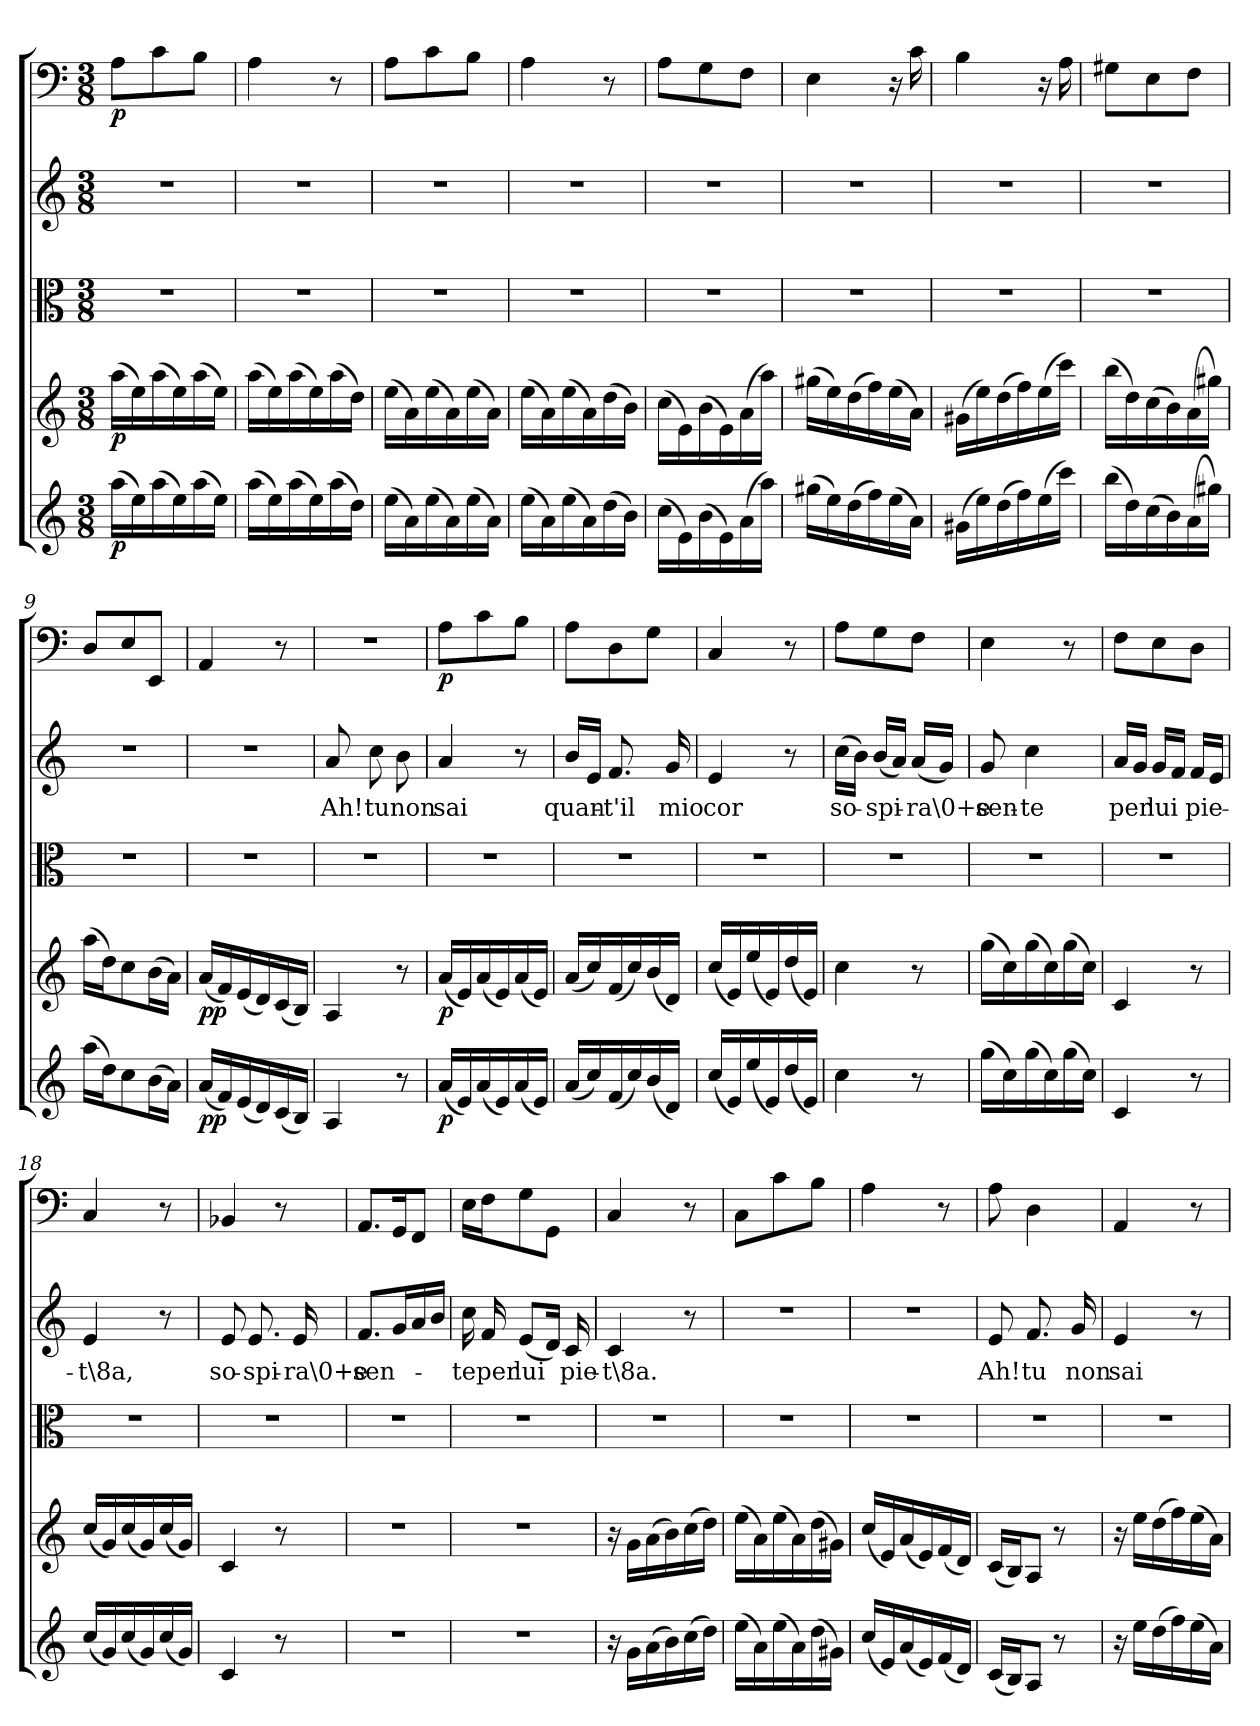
**kern	**dynam	**kern	**dynam	**kern	**kern	**text	**kern	**dynam
*part5	*part5	*part4	*part4	*part3	*part2	*part2	*part1	*part1
*staff5	*staff5	*staff4	*staff4	*staff3	*staff2	*staff2	*staff1	*staff1
*clefG2	*	*clefG2	*	*clefC3	*clefG2	*	*clefF4	*
*k[]	*	*k[]	*	*k[]	*k[]	*	*k[]	*
*a:	*	*a:	*	*a:	*a:	*	*a:	*
*M3/8	*	*M3/8	*	*M3/8	*M3/8	*	*M3/8	*
=1	=1	=1	=1	=1	=1	=1	=1	=1
(16aa\LL	p	(16aa\LL	p	4.r	4.r	.	8A\L	p
16ee\)	.	16ee\)	.	.	.	.	.	.
(16aa\	.	(16aa\	.	.	.	.	8c\	.
16ee\)	.	16ee\)	.	.	.	.	.	.
(16aa\	.	(16aa\	.	.	.	.	8B\J	.
16ee\JJ)	.	16ee\JJ)	.	.	.	.	.	.
=2	=2	=2	=2	=2	=2	=2	=2	=2
(16aa\LL	.	(16aa\LL	.	4.r	4.r	.	4A\	.
16ee\)	.	16ee\)	.	.	.	.	.	.
(16aa\	.	(16aa\	.	.	.	.	.	.
16ee\)	.	16ee\)	.	.	.	.	.	.
(16aa\	.	(16aa\	.	.	.	.	8r	.
16dd\JJ)	.	16dd\JJ)	.	.	.	.	.	.
=3	=3	=3	=3	=3	=3	=3	=3	=3
(16ee\LL	.	(16ee\LL	.	4.r	4.r	.	8A\L	.
16a\)	.	16a\)	.	.	.	.	.	.
(16ee\	.	(16ee\	.	.	.	.	8c\	.
16a\)	.	16a\)	.	.	.	.	.	.
(16ee\	.	(16ee\	.	.	.	.	8B\J	.
16a\JJ)	.	16a\JJ)	.	.	.	.	.	.
=4	=4	=4	=4	=4	=4	=4	=4	=4
(16ee\LL	.	(16ee\LL	.	4.r	4.r	.	4A\	.
16a\)	.	16a\)	.	.	.	.	.	.
(16ee\	.	(16ee\	.	.	.	.	.	.
16a\)	.	16a\)	.	.	.	.	.	.
(16dd\	.	(16dd\	.	.	.	.	8r	.
16b\JJ)	.	16b\JJ)	.	.	.	.	.	.
=5	=5	=5	=5	=5	=5	=5	=5	=5
(16cc\LL	.	(16cc\LL	.	4.r	4.r	.	8A\L	.
16e\)	.	16e\)	.	.	.	.	.	.
(16b\	.	(16b\	.	.	.	.	8G\	.
16e\)	.	16e\)	.	.	.	.	.	.
(16a\	.	(16a\	.	.	.	.	8F\J	.
16aa\JJ)	.	16aa\JJ)	.	.	.	.	.	.
=6	=6	=6	=6	=6	=6	=6	=6	=6
(16gg#X\LL	.	(16gg#X\LL	.	4.r	4.r	.	4E\	.
16ee\)	.	16ee\)	.	.	.	.	.	.
(16dd\	.	(16dd\	.	.	.	.	.	.
16ff\)	.	16ff\)	.	.	.	.	.	.
(16ee\	.	(16ee\	.	.	.	.	16r	.
16a\JJ)	.	16a\JJ)	.	.	.	.	16c\	.
=7	=7	=7	=7	=7	=7	=7	=7	=7
(16g#X\LL	.	(16g#X\LL	.	4.r	4.r	.	4B\	.
16ee\)	.	16ee\)	.	.	.	.	.	.
(16dd\	.	(16dd\	.	.	.	.	.	.
16ff\)	.	16ff\)	.	.	.	.	.	.
(16ee\	.	(16ee\	.	.	.	.	16r	.
16ccc\JJ)	.	16ccc\JJ)	.	.	.	.	16A\	.
=8	=8	=8	=8	=8	=8	=8	=8	=8
(16bb\LL	.	(16bb\LL	.	4.r	4.r	.	8G#X\L	.
16dd\)	.	16dd\)	.	.	.	.	.	.
(16cc\	.	(16cc\	.	.	.	.	8E\	.
16b\)	.	16b\)	.	.	.	.	.	.
(16a\	.	(16a\	.	.	.	.	8F\J	.
16gg#X\JJ)	.	16gg#X\JJ)	.	.	.	.	.	.
=9	=9	=9	=9	=9	=9	=9	=9	=9
(16aa\LL	.	(16aa\LL	.	4.r	4.r	.	8D/L	.
16dd\J)	.	16dd\J)	.	.	.	.	.	.
8cc\	.	8cc\	.	.	.	.	8E/	.
(16b\L	.	(16b\L	.	.	.	.	8EE/J	.
16a\JJ)	.	16a\JJ)	.	.	.	.	.	.
=10	=10	=10	=10	=10	=10	=10	=10	=10
(16a/LL	pp	(16a/LL	pp	4.r	4.r	.	4AA/	.
16f/)	.	16f/)	.	.	.	.	.	.
(16e/	.	(16e/	.	.	.	.	.	.
16d/)	.	16d/)	.	.	.	.	.	.
(16c/	.	(16c/	.	.	.	.	8r	.
16B/JJ)	.	16B/JJ)	.	.	.	.	.	.
=11	=11	=11	=11	=11	=11	=11	=11	=11
4A/	.	4A/	.	4.r	8a/	Ah!	4.r	.
.	.	.	.	.	8cc\	tu	.	.
8r	.	8r	.	.	8b\	non	.	.
=12	=12	=12	=12	=12	=12	=12	=12	=12
(16a/LL	p	(16a/LL	p	4.r	4a/	sai	8A\L	p
16e/)	.	16e/)	.	.	.	.	.	.
(16a/	.	(16a/	.	.	.	.	8c\	.
16e/)	.	16e/)	.	.	.	.	.	.
(16a/	.	(16a/	.	.	8r	.	8B\J	.
16e/JJ)	.	16e/JJ)	.	.	.	.	.	.
=13	=13	=13	=13	=13	=13	=13	=13	=13
(16a/LL	.	(16a/LL	.	4.r	16b/LL	quan-	8A\L	.
16cc/)	.	16cc/)	.	.	16e/JJ	.	.	.
(16f/	.	(16f/	.	.	8.f/	-t'il	8D\	.
16cc/)	.	16cc/)	.	.	.	.	.	.
(16b/	.	(16b/	.	.	.	.	8G\J	.
16d/JJ)	.	16d/JJ)	.	.	16g/	mio	.	.
=14	=14	=14	=14	=14	=14	=14	=14	=14
(16cc/LL	.	(16cc/LL	.	4.r	4e/	cor	4C/	.
16e/)	.	16e/)	.	.	.	.	.	.
(16ee/	.	(16ee/	.	.	.	.	.	.
16e/)	.	16e/)	.	.	.	.	.	.
(16dd/	.	(16dd/	.	.	8r	.	8r	.
16e/JJ)	.	16e/JJ)	.	.	.	.	.	.
=15	=15	=15	=15	=15	=15	=15	=15	=15
4cc\	.	4cc\	.	4.r	(16cc\LL	so-	8A\L	.
.	.	.	.	.	16b\JJ)	.	.	.
.	.	.	.	.	(16b/LL	-spi-	8G\	.
.	.	.	.	.	16a/JJ)	.	.	.
8r	.	8r	.	.	(16a/LL	-ra\0+e	8F\J	.
.	.	.	.	.	16g/JJ)	.	.	.
=16	=16	=16	=16	=16	=16	=16	=16	=16
(16gg\LL	.	(16gg\LL	.	4.r	8g/	sen-	4E\	.
16cc\)	.	16cc\)	.	.	.	.	.	.
(16gg\	.	(16gg\	.	.	4cc\	-te	.	.
16cc\)	.	16cc\)	.	.	.	.	.	.
(16gg\	.	(16gg\	.	.	.	.	8r	.
16cc\JJ)	.	16cc\JJ)	.	.	.	.	.	.
=17	=17	=17	=17	=17	=17	=17	=17	=17
4c/	.	4c/	.	4.r	16a/LL	per	8F\L	.
.	.	.	.	.	16g/JJ	.	.	.
.	.	.	.	.	16g/LL	lui	8E\	.
.	.	.	.	.	16f/JJ	.	.	.
8r	.	8r	.	.	16f/LL	pie-	8D\J	.
.	.	.	.	.	16e/JJ	.	.	.
=18	=18	=18	=18	=18	=18	=18	=18	=18
(16cc/LL	.	(16cc/LL	.	4.r	4e/	-t\8a,	4C/	.
16g/)	.	16g/)	.	.	.	.	.	.
(16cc/	.	(16cc/	.	.	.	.	.	.
16g/)	.	16g/)	.	.	.	.	.	.
(16cc/	.	(16cc/	.	.	8r	.	8r	.
16g/JJ)	.	16g/JJ)	.	.	.	.	.	.
=19	=19	=19	=19	=19	=19	=19	=19	=19
4c/	.	4c/	.	4.r	8e/	so-	4BB-X/	.
.	.	.	.	.	8.e/	-spi-	.	.
8r	.	8r	.	.	.	.	8r	.
.	.	.	.	.	16e/	-ra\0+e	.	.
=20	=20	=20	=20	=20	=20	=20	=20	=20
4.r	.	4.r	.	4.r	8.f/L	sen-	8.AA/L	.
.	.	.	.	.	16g/L	.	16GG/K	.
.	.	.	.	.	16a/	.	8FF/J	.
.	.	.	.	.	16b/JJ	.	.	.
=21	=21	=21	=21	=21	=21	=21	=21	=21
4.r	.	4.r	.	4.r	16cc\	-te	16E\LL	.
.	.	.	.	.	16f/	per	16F\J	.
.	.	.	.	.	(8e/L	lui	8G\	.
.	.	.	.	.	16d/Jk)	.	8GG\J	.
.	.	.	.	.	16c/	pie-	.	.
=22	=22	=22	=22	=22	=22	=22	=22	=22
16r	.	16r	.	4.r	4c/	-t\8a.	4C/	.
16g\LL	.	16g\LL	.	.	.	.	.	.
(16a\	.	(16a\	.	.	.	.	.	.
16b\)	.	16b\)	.	.	.	.	.	.
(16cc\	.	(16cc\	.	.	8r	.	8r	.
16dd\JJ)	.	16dd\JJ)	.	.	.	.	.	.
=23	=23	=23	=23	=23	=23	=23	=23	=23
(16ee\LL	.	(16ee\LL	.	4.r	4.r	.	8C\L	.
16a\)	.	16a\)	.	.	.	.	.	.
(16ee\	.	(16ee\	.	.	.	.	8c\	.
16a\)	.	16a\)	.	.	.	.	.	.
(16dd\	.	(16dd\	.	.	.	.	8B\J	.
16g#X\JJ)	.	16g#X\JJ)	.	.	.	.	.	.
=24	=24	=24	=24	=24	=24	=24	=24	=24
(16cc/LL	.	(16cc/LL	.	4.r	4.r	.	4A\	.
16e/)	.	16e/)	.	.	.	.	.	.
(16a/	.	(16a/	.	.	.	.	.	.
16e/)	.	16e/)	.	.	.	.	.	.
(16f/	.	(16f/	.	.	.	.	8r	.
16d/JJ)	.	16d/JJ)	.	.	.	.	.	.
=25	=25	=25	=25	=25	=25	=25	=25	=25
(16c/LL	.	(16c/LL	.	4.r	8e/	Ah!	8A\	.
16B/J)	.	16B/J)	.	.	.	.	.	.
8A/J	.	8A/J	.	.	8.f/	tu	4D\	.
8r	.	8r	.	.	.	.	.	.
.	.	.	.	.	16g/	non	.	.
=26	=26	=26	=26	=26	=26	=26	=26	=26
16r	.	16r	.	4.r	4e/	sai	4AA/	.
16ee\LL	.	16ee\LL	.	.	.	.	.	.
(16dd\	.	(16dd\	.	.	.	.	.	.
16ff\)	.	16ff\)	.	.	.	.	.	.
(16ee\	.	(16ee\	.	.	8r	.	8r	.
16a\JJ)	.	16a\JJ)	.	.	.	.	.	.
=	=	=	=	=	=	=	=	=
*-	*-	*-	*-	*-	*-	*-	*-	*-
